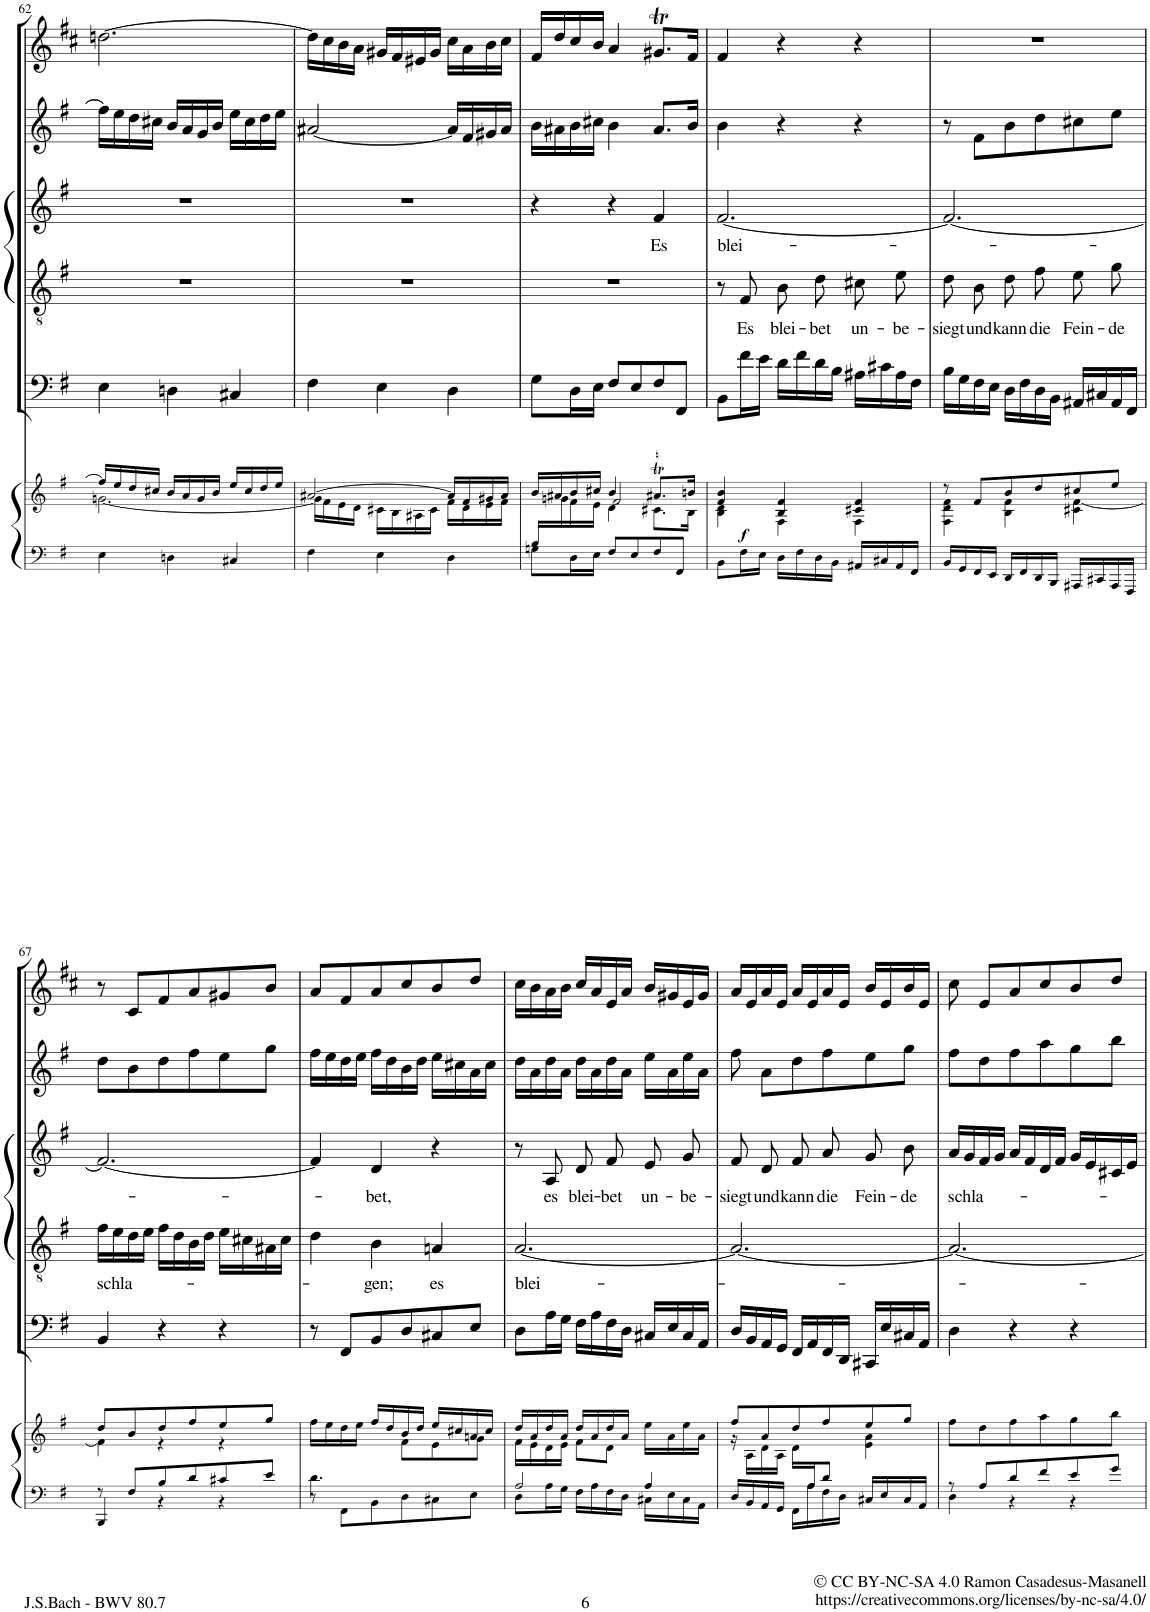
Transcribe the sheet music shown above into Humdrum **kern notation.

**kern	**kern	**dynam	**kern	**kern	**text	**kern	**text	**kern	**kern
*part6	*part6	*part6	*part5	*part4	*part4	*part3	*part3	*part2	*part1
*staff7	*staff6	*staff6/7	*staff5	*staff4	*staff4	*staff3	*staff3	*staff2	*staff1
*I"Piano reduction	*	*	*I"Continuo	*I"Tenore	*	*I"Alto	*	*I"Violino	*I"Oboe da caccia (F)
*I'Pno	*	*	*	*	*	*	*	*I'Vln	*
!!LO:PB:g=z
*clefF4	*clefG2	*	*clefF4	*clefGv2	*	*clefG2	*	*clefG2	*clefG2
*	*	*	*	*	*	*	*	*	*Trd4c7
*k[f#]	*k[f#]	*	*k[f#]	*k[f#]	*	*k[f#]	*	*k[f#]	*k[f#c#]
*M3/4	*M3/4	*	*M3/4	*M3/4	*	*M3/4	*	*M3/4	*M3/4
=62	=62	=62	=62	=62	=62	=62	=62	=62	=62
*	*^	*	*	*	*	*	*	*	*
4E\	16ff#/LL]	[2.gn\	.	4E\	2.r	.	2.r	.	16ff#\LL]	[2.ddn\
.	16ee/	.	.	.	.	.	.	.	16ee\	.
.	16dd/	.	.	.	.	.	.	.	16dd\	.
.	16cc#X/JJ	.	.	.	.	.	.	.	16cc#X\JJ	.
4Dn\	16b/LL	.	.	4Dn\	.	.	.	.	16b/LL	.
.	16a/	.	.	.	.	.	.	.	16a/	.
.	16g/	.	.	.	.	.	.	.	16g/	.
.	16b/JJ	.	.	.	.	.	.	.	16b/JJ	.
4C#X/	16ee/LL	.	.	4C#X/	.	.	.	.	16ee\LL	.
.	16cc#/	.	.	.	.	.	.	.	16cc#\	.
.	16dd/	.	.	.	.	.	.	.	16dd\	.
.	16ee/JJ	.	.	.	.	.	.	.	16ee\JJ	.
=63	=63	=63	=63	=63	=63	=63	=63	=63	=63	=63
4F#\	[2a#X/	16g\LL]	.	4F#\	2.r	.	2.r	.	[2a#X/	16dd\LL]
.	.	16f#\	.	.	.	.	.	.	.	16cc#\
.	.	16e\	.	.	.	.	.	.	.	16b\
.	.	16d\JJ	.	.	.	.	.	.	.	16a\JJ
4E\	.	16c#X\LL	.	4E\	.	.	.	.	.	16g#X/LL
.	.	16B\	.	.	.	.	.	.	.	16f#/
.	.	16A#X\	.	.	.	.	.	.	.	16e#X/
.	.	16c#\JJ	.	.	.	.	.	.	.	16g#/JJ
4D\	16a#/LL]	16f#\LL	.	4D\	.	.	.	.	16a#/LL]	16cc#\LL
.	16f#/	16d\	.	.	.	.	.	.	16f#/	16a\
.	16g#X/	16e\	.	.	.	.	.	.	16g#X/	16b\
.	16a#/JJ	16f#\JJ	.	.	.	.	.	.	16a#/JJ	16cc#\JJ
=64	=64	=64	=64	=64	=64	=64	=64	=64	=64	=64
*^	*	*^	*	*	*	*	*	*	*	*
16B/LL	8Gn\L	16b/LL	16ryy	4ryy	.	8G\L	2.r	.	4r	.	16b\LL	16f#/LL
2ryy	.	16a#X/	16gn\	.	.	.	.	.	.	.	16a#X\	16dd/
.	16D\L	16b/	16f#\	.	.	16D\L	.	.	.	.	16b\	16cc#/
.	16E\JJ	16cc#X/JJ	16e\JJ	.	.	16E\JJ	.	.	.	.	16cc#X\JJ	16b/JJ
.	8F#/L	4b/	4d\	2f#/	.	8F#/L	.	.	4r	.	4b\	4a/
.	8E/	.	.	.	.	8E/	.	.	.	.	.	.
!	!	!	!	!	!	!	!	!	!	!LO:LY:b	!	!
.	8F#/	8.a#Xt/L	8.c#X\L	.	.	8F#/	.	.	4f#/	Es	8.a#/L	8.g#Xt/L
8.ryy	.	.	.	.	.	.	.	.	.	.	.	.
.	8FF#/J	.	.	.	.	8FF#/J	.	.	.	.	.	.
.	.	16bn/Jk	16B\Jk	.	.	.	.	.	.	.	16b/Jk	16f#/Jk
*v	*v	*	*	*	*	*	*	*	*	*	*	*
=65	=65	=65	=65	=65	=65	=65	=65	=65	=65	=65	=65
!	!	!	!	!	!	!	!	!	!LO:LY:b	!	!
8BB\L	4f#/ 4b/	4B\ 4d\	8ryy	.	8BB\L	8r	.	[2.f#/	blei-	4b\	4f#/
!	!	!	!	!LO:DY:b	!	!	!LO:LY:b	!	!	!	!
16F#\L	.	.	2ryy	f	16f#\L	8F#/	Es	.	.	.	.
16E\JJ	.	.	.	.	16e\JJ	.	.	.	.	.	.
!	!	!	!	!	!	!	!LO:LY:b	!	!	!	!
16D\LL	4B/ 4f#/	4F#\	.	.	16d\LL	8B\	blei-	.	.	4r	4r
16F#\	.	.	.	.	16f#\	.	.	.	.	.	.
!	!	!	!	!	!	!	!LO:LY:b	!	!	!	!
16D\	.	.	.	.	16d\	8d\	bet	.	.	.	.
16BB\JJ	.	.	.	.	16B\JJ	.	.	.	.	.	.
!	!	!	!	!	!	!	!LO:LY:b	!	!	!	!
16AA#X/LL	4c#X/ 4f#/	4F#\	.	.	16A#X\LL	8c#X\	un-	.	.	4r	4r
16C#X/	.	.	.	.	16c#X\	.	.	.	.	.	.
!	!	!	!	!	!	!	!LO:LY:b	!	!	!	!
16AA#/	.	.	8ryy	.	16A#\	8e\	be-	.	.	.	.
16FF#/JJ	.	.	.	.	16F#\JJ	.	.	.	.	.	.
=66	=66	=66	=66	=66	=66	=66	=66	=66	=66	=66	=66
!	!	!	!	!	!	!	!LO:LY:b	!	!	!	!
*	*	*v	*v	*	*	*	*	*	*	*	*
16BB/LL	8r	4F#\ 4d\ 4f#\	.	16B\LL	8d\	siegt	2.f#/_	.	8r	2.r
16GG/	.	.	.	16G\	.	.	.	.	.	.
!	!	!	!	!	!	!LO:LY:b	!	!	!	!
16FF#/	8f#/L	.	.	16F#\	8B\	und	.	.	8f#\L	.
16EE/JJ	.	.	.	16E\JJ	.	.	.	.	.	.
!	!	!	!	!	!	!LO:LY:b	!	!	!	!
16DD/LL	8b/	4B\ 4f#\	.	16D\LL	8d\	kann	.	.	8b\	.
16FF#/	.	.	.	16F#\	.	.	.	.	.	.
!	!	!	!	!	!	!LO:LY:b	!	!	!	!
16DD/	8dd/	.	.	16D\	8f#\	die	.	.	8dd\	.
16BBB/JJ	.	.	.	16BB\JJ	.	.	.	.	.	.
!	!	!	!	!	!	!LO:LY:b	!	!	!	!
16AAA#X/LL	8cc#X/	4c#X\ [4f#\	.	16AA#X/LL	8e\	Fein-	.	.	8cc#X\	.
16CC#X/	.	.	.	16C#X/	.	.	.	.	.	.
!	!	!	!	!	!	!LO:LY:b	!	!	!	!
16AAA#/	8ee/J	.	.	16AA#/	8g\	de	.	.	8ee\J	.
16FFF#/JJ	.	.	.	16FF#/JJ	.	.	.	.	.	.
!!LO:LB:g=z
=67	=67	=67	=67	=67	=67	=67	=67	=67	=67	=67
*^	*	*	*	*	*	*	*	*	*	*
!	!	!	!	!	!	!	!LO:LY:b	!	!	!	!
8r	4BBB/	8dd/L	4f#\]	.	4BB/	16f#\LL	schla-	2.f#/_	.	8dd\L	8r
.	.	.	.	.	.	16e\	.	.	.	.	.
8F#/L	.	8b/	.	.	.	16d\	.	.	.	8b\	8c#/L
.	.	.	.	.	.	16e\JJ	.	.	.	.	.
8B/	4r	8dd/	4r	.	4r	16f#\LL	.	.	.	8dd\	8f#/
.	.	.	.	.	.	16d\	.	.	.	.	.
8d/	.	8ff#/	.	.	.	16B\	.	.	.	8ff#\	8a/
.	.	.	.	.	.	16d\JJ	.	.	.	.	.
8c#X/	4r	8ee/	4r	.	4r	16e\LL	.	.	.	8ee\	8g#X/
.	.	.	.	.	.	16c#X\	.	.	.	.	.
8e/J	.	8gg/J	.	.	.	16A#X\	.	.	.	8gg\J	8b/J
.	.	.	.	.	.	16c#\JJ	.	.	.	.	.
=68	=68	=68	=68	=68	=68	=68	=68	=68	=68	=68	=68
4.d\	8r	16ff#\LL	4.ryy	.	8r	4d\	.	4f#/]	.	16ff#\LL	8a/L
.	.	16ee\	.	.	.	.	.	.	.	16ee\	.
.	8FF#\L	16dd\	.	.	8FF#/L	.	.	.	.	16dd\	8f#/
.	.	16ee\JJ	.	.	.	.	.	.	.	16ee\JJ	.
!	!	!	!	!	!	!	!LO:LY:b	!	!LO:LY:b	!	!
.	8BB\	16ff#/LL	.	.	8BB/	4B\	-gen;	4d/	-bet,	16ff#\LL	8a/
.	.	16dd/	.	.	.	.	.	.	.	16dd\	.
4.ryy	8D\	16b/	8f#\L	.	8D/	.	.	.	.	16b\	8cc#/
.	.	16dd/JJ	.	.	.	.	.	.	.	16dd\JJ	.
!	!	!	!	!	!	!	!LO:LY:b	!	!	!	!
.	8C#X\	16ee/LL	8e\	.	8C#X/	4An/	es	4r	.	16ee\LL	8b/
.	.	16cc#X/	.	.	.	.	.	.	.	16cc#X\	.
.	8E\J	16an/	8g\J	.	8E/J	.	.	.	.	16a\	8dd/J
.	.	16cc#/JJ	.	.	.	.	.	.	.	16cc#\JJ	.
=69	=69	=69	=69	=69	=69	=69	=69	=69	=69	=69	=69
!	!	!	!	!	!	!	!LO:LY:b	!	!	!	!
2A/	8D\L	16dd/LL	16f#\LL	.	8D\L	[2.A/	blei-	8r	.	16dd\LL	16cc#\LL
.	.	16a/	16e\	.	.	.	.	.	.	16a\	16b\
!	!	!	!	!	!	!	!	!	!LO:LY:b	!	!
.	16A\L	16dd/	16d\	.	16A\L	.	.	8A/	es	16dd\	16a\
.	16G\JJ	16a/JJ	16e\JJ	.	16G\JJ	.	.	.	.	16a\JJ	16b\JJ
!	!	!	!	!	!	!	!	!	!LO:LY:b	!	!
.	16F#\LL	16dd/LL	8f#\L	.	16F#\LL	.	.	8d/	blei-	16dd\LL	16cc#/LL
.	16A\	16a/	.	.	16A\	.	.	.	.	16a\	16a/
!	!	!	!	!	!	!	!	!	!LO:LY:b	!	!
.	16F#\	16dd/	8d\J	.	16F#\	.	.	8f#/	bet	16dd\	16e/
.	16D\JJ	16a/JJ	.	.	16D\JJ	.	.	.	.	16a\JJ	16a/JJ
!	!	!	!	!	!	!	!	!	!LO:LY:b	!	!
4A/	16C#X\LL	16ee\LL	4ryy	.	16C#X/LL	.	.	8e/	un-	16ee\LL	16b/LL
.	16E\	16a\	.	.	16E/	.	.	.	.	16a\	16g#X/
!	!	!	!	!	!	!	!	!	!LO:LY:b	!	!
.	16C#\	16ee\	.	.	16C#/	.	.	8g/	be-	16ee\	16e/
.	16AA\JJ	16a\JJ	.	.	16AA/JJ	.	.	.	.	16a\JJ	16g#/JJ
=70	=70	=70	=70	=70	=70	=70	=70	=70	=70	=70	=70
!	!	!	!	!	!	!	!	!	!LO:LY:b	!	!
16ryy	16D/LL	8ff#/L	16r	.	16D/LL	2.A/_	.	8f#/	siegt	8ff#\	16a/LL
.	16BB/	.	16A\LL	.	16BB/	.	.	.	.	.	16e/
!	!	!	!	!	!	!	!	!	!LO:LY:b	!	!
.	16AA/	8a/	16d\	.	16AA/	.	.	8d/	und	8a\L	16a/
.	16GG/JJ	.	16A\JJ	.	16GG/JJ	.	.	.	.	.	16e/JJ
!	!	!	!	!	!	!	!	!	!LO:LY:b	!	!
.	16FF#\LL	8dd/	16d\LL	.	16FF#/LL	.	.	8f#/	kann	8dd\	16a/LL
16A/J	16A\	.	8.ryy	.	16AA/	.	.	.	.	.	16e/
!	!	!	!	!	!	!	!	!	!LO:LY:b	!	!
8d/J	16F#\	8ff#/	.	.	16FF#/	.	.	8a/	die	8ff#\	16a/
.	16D\JJ	.	.	.	16DD/JJ	.	.	.	.	.	16e/JJ
!	!	!	!	!	!	!	!	!	!LO:LY:b	!	!
4ryy	16C#X/LL	8ee/	4e\ 4a\	.	16CC#X/LL	.	.	8g/	Fein-	8ee\	16b/LL
.	16E/	.	.	.	16E/	.	.	.	.	.	16e/
!	!	!	!	!	!	!	!	!	!LO:LY:b	!	!
.	16C#/	8gg/J	.	.	16C#X/	.	.	8b\	de	8gg\J	16b/
.	16AA/JJ	.	.	.	16AA/JJ	.	.	.	.	.	16e/JJ
*	*	*v	*v	*	*	*	*	*	*	*	*
=71	=71	=71	=71	=71	=71	=71	=71	=71	=71	=71
!	!	!	!	!	!	!	!	!LO:LY:b	!	!
8r	4D\	8ff#\L	.	4D\	2.A/_	.	16a/LL	schla-	8ff#\L	8cc#\
.	.	.	.	.	.	.	16g/	.	.	.
8A/L	.	8dd\	.	.	.	.	16f#/	.	8dd\	8e/L
.	.	.	.	.	.	.	16g/JJ	.	.	.
8d/	4r	8ff#\	.	4r	.	.	16a/LL	.	8ff#\	8a/
.	.	.	.	.	.	.	16f#/	.	.	.
8f#/	.	8aa\	.	.	.	.	16d/	.	8aa\	8cc#/
.	.	.	.	.	.	.	16f#/JJ	.	.	.
8e/	4r	8gg\	.	4r	.	.	16g/LL	.	8gg\	8b/
.	.	.	.	.	.	.	16e/	.	.	.
8g/J	.	8bb\J	.	.	.	.	16c#X/	.	8bb\J	8dd/J
.	.	.	.	.	.	.	16e/JJ	.	.	.
*v	*v	*	*	*	*	*	*	*	*	*
=	=	=	=	=	=	=	=	=	=
*-	*-	*-	*-	*-	*-	*-	*-	*-	*-
